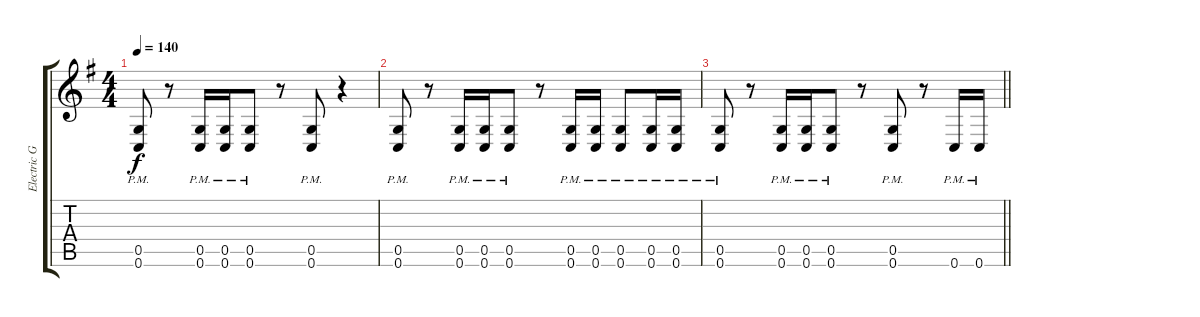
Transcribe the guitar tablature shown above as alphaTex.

\track ("Electric Guitar 1" "Electric G") {instrument distortionguitar}
\staff {score tabs}
\tuning (D4 A3 F3 C3 G2 C2) {hide}
\ts (4 4)
\tempo 140
\clef g2
\ks eminor
(0.5{pm} 0.6{pm}).8{dy f} r.8 (0.5{pm} 0.6{pm}).16 (0.5{pm} 0.6{pm}).16 (0.5{pm} 0.6{pm}).8 r.8 (0.5{pm} 0.6{pm}).8 r.4 |
(0.5{pm} 0.6{pm}).8 r.8 (0.5{pm} 0.6{pm}).16 (0.5{pm} 0.6{pm}).16 (0.5{pm} 0.6{pm}).8 r.8 (0.5{pm} 0.6{pm}).16 (0.5{pm} 0.6{pm}).16 (0.5{pm} 0.6{pm}).8 (0.5{pm} 0.6{pm}).16 (0.5{pm} 0.6{pm}).16 |
\barLineRight lightlight
(0.5{pm} 0.6{pm}).8 r.8 (0.5{pm} 0.6{pm}).16 (0.5{pm} 0.6{pm}).16 (0.5{pm} 0.6{pm}).8 r.8 (0.5{pm} 0.6{pm}).8 r.8 0.6{pm}.16 0.6{pm}.16
